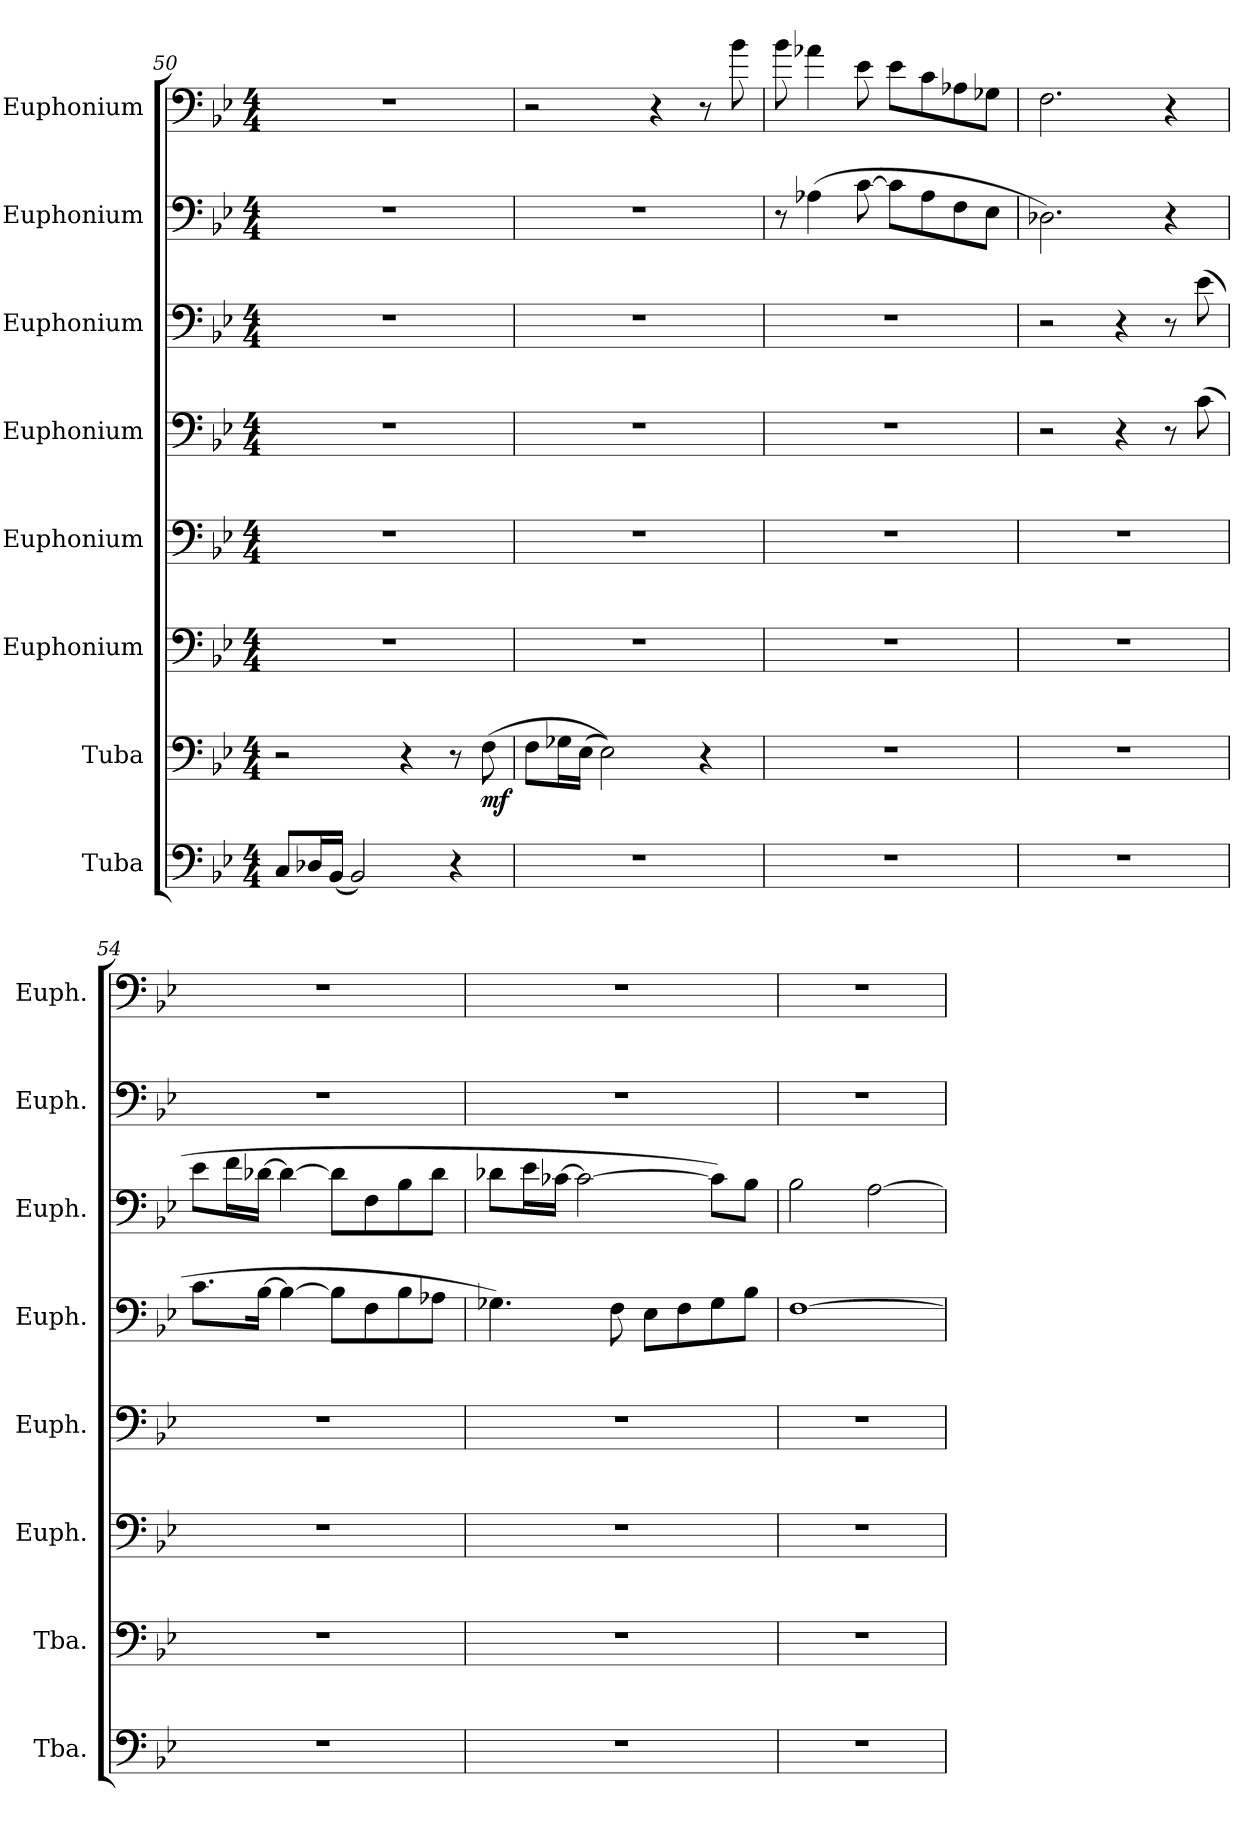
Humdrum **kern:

**kern	**kern	**dynam	**kern	**kern	**kern	**kern	**kern	**kern
*part8	*part7	*part7	*part6	*part5	*part4	*part3	*part2	*part1
*staff8	*staff7	*staff7	*staff6	*staff5	*staff4	*staff3	*staff2	*staff1
*I"Tuba	*I"Tuba	*	*I"Euphonium	*I"Euphonium	*I"Euphonium	*I"Euphonium	*I"Euphonium	*I"Euphonium
*I'Tba.	*I'Tba.	*	*I'Euph.	*I'Euph.	*I'Euph.	*I'Euph.	*I'Euph.	*I'Euph.
!!LO:PB:g=z
*clefF4	*clefF4	*	*clefF4	*clefF4	*clefF4	*clefF4	*clefF4	*clefF4
*k[b-e-]	*k[b-e-]	*	*k[b-e-]	*k[b-e-]	*k[b-e-]	*k[b-e-]	*k[b-e-]	*k[b-e-]
*M4/4	*M4/4	*	*M4/4	*M4/4	*M4/4	*M4/4	*M4/4	*M4/4
=50	=50	=50	=50	=50	=50	=50	=50	=50
8C/L	2r	.	1r	1r	1r	1r	1r	1r
16D-X/L	.	.	.	.	.	.	.	.
(<16BB-/JJ	.	.	.	.	.	.	.	.
2BB-/)	.	.	.	.	.	.	.	.
.	4r	.	.	.	.	.	.	.
4r	8r	.	.	.	.	.	.	.
!	!	!LO:DY:b	!	!	!	!	!	!
.	(>8F\	mf	.	.	.	.	.	.
=51	=51	=51	=51	=51	=51	=51	=51	=51
1r	8F\L	.	1r	1r	1r	1r	1r	2r
.	16G-X\L	.	.	.	.	.	.	.
.	(>16E-\JJ	.	.	.	.	.	.	.
.	2E-\))	.	.	.	.	.	.	.
.	.	.	.	.	.	.	.	4r
.	4r	.	.	.	.	.	.	8r
.	.	.	.	.	.	.	.	8b-\
!!LO:LB:g=z
=52	=52	=52	=52	=52	=52	=52	=52	=52
1r	1r	.	1r	1r	1r	1r	8r	8b-\
.	.	.	.	.	.	.	(>4A-X\	4a-X\
.	.	.	.	.	.	.	[8c\	8e-\
.	.	.	.	.	.	.	8c\L]	8e-\L
.	.	.	.	.	.	.	8A-\	8c\
.	.	.	.	.	.	.	8F\	8A-X\
.	.	.	.	.	.	.	8E-\J	8G-X\J
=53	=53	=53	=53	=53	=53	=53	=53	=53
1r	1r	.	1r	1r	2r	2r	2.D-X\)	2.F\
.	.	.	.	.	4r	4r	.	.
.	.	.	.	.	8r	8r	4r	4r
.	.	.	.	.	(>8c\	(>8e-\	.	.
=54	=54	=54	=54	=54	=54	=54	=54	=54
1r	1r	.	1r	1r	8.c\L	8e-\L	1r	1r
.	.	.	.	.	.	16f\L	.	.
.	.	.	.	.	[16B-\Jk	[16d-X\JJ	.	.
.	.	.	.	.	4B-\_	4d-\_	.	.
.	.	.	.	.	8B-\L]	8d-\L]	.	.
.	.	.	.	.	8F\	8F\	.	.
.	.	.	.	.	8B-\	8B-\	.	.
.	.	.	.	.	8A-X\J	8d-\J	.	.
=55	=55	=55	=55	=55	=55	=55	=55	=55
1r	1r	.	1r	1r	4.G-X\)	8d-X\L	1r	1r
.	.	.	.	.	.	16e-\L	.	.
.	.	.	.	.	.	[16c-X\JJ	.	.
.	.	.	.	.	.	2c-\_	.	.
.	.	.	.	.	8F\	.	.	.
.	.	.	.	.	8E-\L	.	.	.
.	.	.	.	.	8F\	.	.	.
.	.	.	.	.	8G-\	8c-\L])	.	.
.	.	.	.	.	8B-\J	8B-\J	.	.
=56	=56	=56	=56	=56	=56	=56	=56	=56
1r	1r	.	1r	1r	[1F	2B-\	1r	1r
.	.	.	.	.	.	[2A\	.	.
=	=	=	=	=	=	=	=	=
*-	*-	*-	*-	*-	*-	*-	*-	*-
